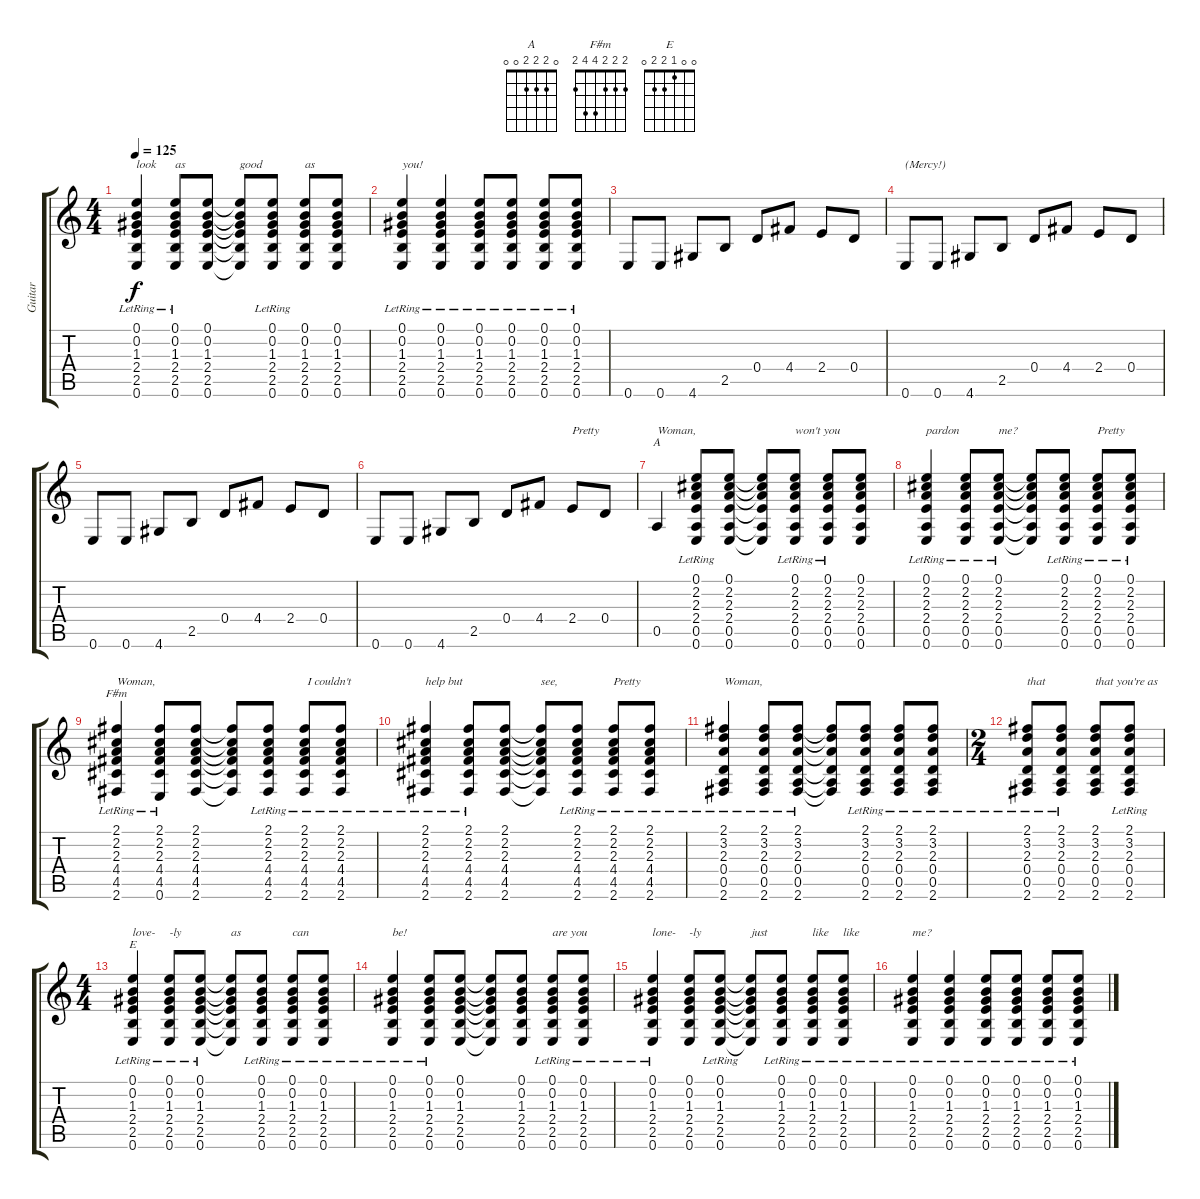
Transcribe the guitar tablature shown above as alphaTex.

\track ("Guitar" "Guitar") {instrument electricguitarclean}
\staff {score tabs}
\tuning (E4 B3 G3 D3 A2 E2) {hide}
\chord ("A" 0 2 2 2 0 0)
\chord ("F#m" 2 2 2 4 4 2)
\chord ("E" 0 0 1 2 2 0)
\ts (4 4)
\tempo 125
\clef g2
\ks c
(0.1{lr} 0.2 1.3 2.4 2.5 0.6).4{txt "look" dy f} (0.1{lr} 0.2 1.3 2.4 2.5 0.6).8{txt "as"} (0.1 0.2 1.3 2.4 2.5 0.6).8 (0.1{t} 0.2{t} 1.3{t} 2.4{t} 2.5{t} 0.6{t}).8{txt "good"} (0.1{lr} 0.2 1.3 2.4 2.5 0.6).8 (0.1 0.2 1.3 2.4 2.5 0.6).8{txt "as"} (0.1 0.2 1.3 2.4 2.5 0.6).8 |
(0.1{lr} 0.2 1.3 2.4 2.5 0.6).4{txt "you!"} (0.1{lr} 0.2 1.3 2.4 2.5 0.6).4 (0.1{lr} 0.2 1.3 2.4 2.5 0.6).8 (0.1{lr} 0.2 1.3 2.4 2.5 0.6).8 (0.1{lr} 0.2 1.3 2.4 2.5 0.6).8 (0.1{lr} 0.2 1.3 2.4 2.5 0.6).8 |
0.6.8 0.6.8 4.6.8 2.5.8 0.4.8 4.4.8 2.4.8 0.4.8 |
0.6.8{txt "(Mercy!)"} 0.6.8 4.6.8 2.5.8 0.4.8 4.4.8 2.4.8 0.4.8 |
0.6.8 0.6.8 4.6.8 2.5.8 0.4.8 4.4.8 2.4.8 0.4.8 |
0.6.8 0.6.8 4.6.8 2.5.8 0.4.8 4.4.8 2.4.8{txt "Pretty"} 0.4.8 |
0.5.4{ch "A" txt "Woman,"} (0.1{lr} 2.2 2.3 2.4 0.5 0.6).8 (0.1 2.2 2.3 2.4 0.5 0.6).8 (0.1{t} 2.2{t} 2.3{t} 2.4{t} 0.5{t} 0.6{t}).8 (0.1{lr} 2.2 2.3 2.4 0.5 0.6).8{txt "won't you"} (0.1{lr} 2.2 2.3 2.4 0.5 0.6).8 (0.1 2.2 2.3 2.4 0.5 0.6).8 |
(0.1{lr} 2.2 2.3 2.4 0.5 0.6).4{txt "pardon"} (0.1{lr} 2.2 2.3 2.4 0.5 0.6).8 (0.1{lr} 2.2 2.3 2.4 0.5 0.6).8{txt "me?"} (0.1{t} 2.2{t} 2.3{t} 2.4{t} 0.5{t} 0.6{t}).8 (0.1{lr} 2.2 2.3 2.4 0.5 0.6).8 (0.1{lr} 2.2 2.3 2.4 0.5 0.6).8{txt "Pretty"} (0.1{lr} 2.2 2.3 2.4 0.5 0.6).8 |
(2.1{lr} 2.2 2.3 4.4 4.5 2.6).4{ch "F#m" txt "Woman,"} (2.1{lr} 2.2 2.3 4.4 4.5 0.6).8 (2.1 2.2 2.3 4.4 4.5 2.6).8 (2.1{t} 2.2{t} 2.3{t} 4.4{t} 4.5{t} 2.6{t}).8 (2.1{lr} 2.2 2.3 4.4 4.5 2.6).8 (2.1{lr} 2.2 2.3 4.4 4.5 2.6).8{txt " I couldn't"} (2.1{lr} 2.2 2.3 4.4 4.5 2.6).8 |
(2.1{lr} 2.2 2.3 4.4 4.5 2.6).4{txt "help but"} (2.1{lr} 2.2 2.3 4.4 4.5 2.6).8 (2.1 2.2 2.3 4.4 4.5 2.6).8 (2.1{t} 2.2{t} 2.3{t} 4.4{t} 4.5{t} 2.6{t}).8{txt "see,"} (2.1{lr} 2.2 2.3 4.4 4.5 2.6).8 (2.1{lr} 2.2 2.3 4.4 4.5 2.6).8{txt "Pretty"} (2.1{lr} 2.2 2.3 4.4 4.5 2.6).8 |
(2.1{lr} 3.2 2.3 0.4 0.5 2.6).4{txt "Woman,"} (2.1{lr} 3.2 2.3 0.4 0.5 2.6).8 (2.1{lr} 3.2 2.3 0.4 0.5 2.6).8 (2.1{t} 3.2{t} 2.3{t} 0.4{t} 0.5{t} 2.6{t}).8 (2.1{lr} 3.2 2.3 0.4 0.5 2.6).8 (2.1{lr} 3.2 2.3 0.4 0.5 2.6).8 (2.1{lr} 3.2 2.3 0.4 0.5 2.6).8 |
\ts (2 4)
(2.1{lr} 3.2 2.3 0.4 0.5 2.6).8{txt "that"} (2.1{lr} 3.2 2.3 0.4 0.5 2.6).8 (2.1 3.2 2.3 0.4 0.5 2.6).8{txt "that you're as"} (2.1{lr} 3.2 2.3 0.4 0.5 2.6).8 |
\ts (4 4)
(0.1{lr} 0.2 1.3 2.4 2.5 0.6).4{ch "E" txt "love-"} (0.1{lr} 0.2 1.3 2.4 2.5 0.6).8{txt "-ly"} (0.1{lr} 0.2 1.3 2.4 2.5 0.6).8 (0.1{t} 0.2{t} 1.3{t} 2.4{t} 2.5{t} 0.6{t}).8{txt "as"} (0.1{lr} 0.2 1.3 2.4 2.5 0.6).8 (0.1{lr} 0.2 1.3 2.4 2.5 0.6).8{txt "can"} (0.1{lr} 0.2 1.3 2.4 2.5 0.6).8 |
(0.1{lr} 0.2 1.3 2.4 2.5 0.6).4{txt "be!"} (0.1{lr} 0.2 1.3 2.4 2.5 0.6).8 (0.1 0.2 1.3 2.4 2.5 0.6).8 (0.1{t} 0.2{t} 1.3{t} 2.4{t} 2.5{t} 0.6{t}).8 (0.1 0.2 1.3 2.4 2.5 0.6).8 (0.1{lr} 0.2 1.3 2.4 2.5 0.6).8{txt "are you"} (0.1{lr} 0.2 1.3 2.4 2.5 0.6).8 |
(0.1{lr} 0.2 1.3 2.4 2.5 0.6).4{txt "lone-"} (0.1 0.2 1.3 2.4 2.5 0.6).8{txt "-ly"} (0.1{lr} 0.2 1.3 2.4 2.5 0.6).8 (0.1{t} 0.2{t} 1.3{t} 2.4{t} 2.5{t} 0.6{t}).8{txt "just"} (0.1{lr} 0.2 1.3 2.4 2.5 0.6).8 (0.1{lr} 0.2 1.3 2.4 2.5 0.6).8{txt "like"} (0.1{lr} 0.2 1.3 2.4 2.5 0.6).8{txt "like"} |
(0.1{lr} 0.2 1.3 2.4 2.5 0.6).4{txt "me?"} (0.1{lr} 0.2 1.3 2.4 2.5 0.6).4 (0.1{lr} 0.2 1.3 2.4 2.5 0.6).8 (0.1{lr} 0.2 1.3 2.4 2.5 0.6).8 (0.1{lr} 0.2 1.3 2.4 2.5 0.6).8 (0.1{lr} 0.2 1.3 2.4 2.5 0.6).8
